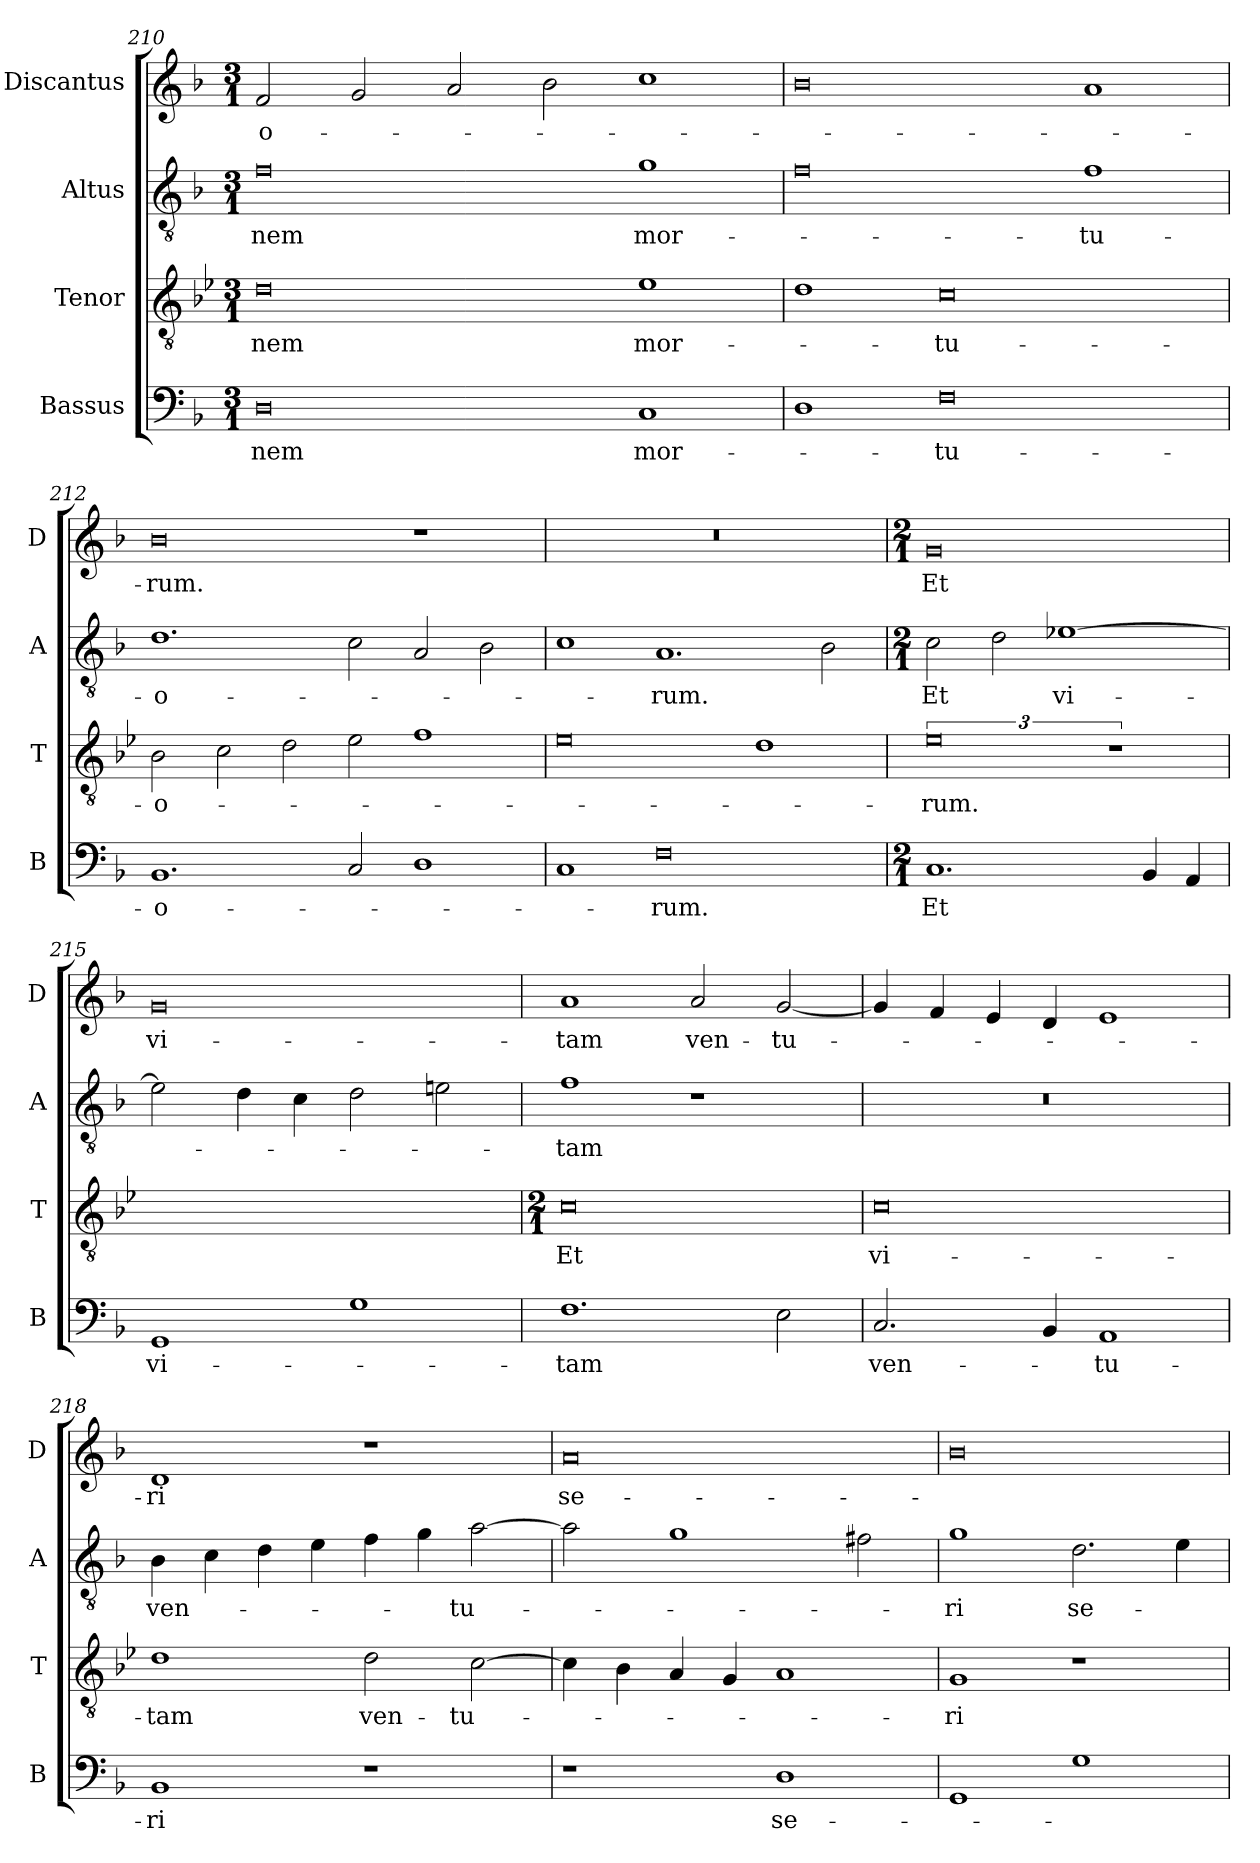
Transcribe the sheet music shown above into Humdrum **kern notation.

**kern	**text	**kern	**text	**kern	**text	**kern	**text
*part4	*part4	*part3	*part3	*part2	*part2	*part1	*part1
*staff4	*staff4	*staff3	*staff3	*staff2	*staff2	*staff1	*staff1
*I"Bassus	*	*I"Tenor	*	*I"Altus	*	*I"Discantus	*
*I'B	*	*I'T	*	*I'A	*	*I'D	*
*clefF4	*	*clefGv2	*	*clefGv2	*	*clefG2	*
*k[b-]	*	*k[b-e-]	*	*k[b-]	*	*k[b-]	*
*M3/1	*	*M3/1	*	*M3/1	*	*M3/1	*
=210	=210	=210	=210	=210	=210	=210	=210
0D	-nem	0d	-nem	0f	-nem	2f/	-o-
.	.	.	.	.	.	2g/	.
.	.	.	.	.	.	2a/	.
.	.	.	.	.	.	2b-\	.
1C	mor-	1e-	mor-	1g	mor-	1cc	.
=211	=211	=211	=211	=211	=211	=211	=211
1D	.	1d	.	0f	.	0b-	.
0F	-tu-	0c	-tu-	.	.	.	.
.	.	.	.	1f	-tu-	1a	.
=212	=212	=212	=212	=212	=212	=212	=212
1.BB-	-o-	2B-\	-o-	1.d	-o-	0b-	-rum.
.	.	2c\	.	.	.	.	.
.	.	2d\	.	.	.	.	.
2C/	.	2e-\	.	2c\	.	.	.
1D	.	1f	.	2A/	.	1r	.
.	.	.	.	2B-\	.	.	.
=213	=213	=213	=213	=213	=213	=213	=213
1C	.	0e-	.	1c	.	0.r	.
0F	-rum.	.	.	1.A	-rum.	.	.
.	.	1d	.	.	.	.	.
.	.	.	.	2B-\	.	.	.
=214	=214	=214	=214	=214	=214	=214	=214
*M2/1	*	*	*	*M2/1	*	*M2/1	*
1.C	Et	3%4e-	-rum.	2c\	Et	0g	Et
.	.	.	.	2d\	.	.	.
.	.	.	.	[1e-X	vi-	.	.
.	.	3%2r	.	.	.	.	.
4BB-/	.	.	.	.	.	.	.
4AA/	.	.	.	.	.	.	.
=215	=215	=215	=215	=215	=215	=215	=215
1GG	vi-	3%4.r	.	2e-\]	.	0g	vi-
.	.	.	.	4d\	.	.	.
.	.	.	.	4c\	.	.	.
1G	.	.	.	2d\	.	.	.
.	.	.	.	2en\	.	.	.
=216	=216	=216	=216	=216	=216	=216	=216
*	*	*M2/1	*	*	*	*	*
1.F	-tam	0c	Et	1f	-tam	1a	-tam
.	.	.	.	1r	.	2a/	ven-
2E\	.	.	.	.	.	[2g/	-tu-
=217	=217	=217	=217	=217	=217	=217	=217
2.C/	ven-	0c	vi-	0r	.	4g/]	.
.	.	.	.	.	.	4f/	.
.	.	.	.	.	.	4e/	.
4BB-/	.	.	.	.	.	4d/	.
1AA	-tu-	.	.	.	.	1e	.
=218	=218	=218	=218	=218	=218	=218	=218
1BB-	-ri	1d	-tam	4B-\	ven-	1d	-ri
.	.	.	.	4c\	.	.	.
.	.	.	.	4d\	.	.	.
.	.	.	.	4e\	.	.	.
1r	.	2d\	ven-	4f\	.	1r	.
.	.	.	.	4g\	.	.	.
.	.	[2c\	-tu-	[2a\	-tu-	.	.
=219	=219	=219	=219	=219	=219	=219	=219
1r	.	4c\]	.	2a\]	.	0a	se-
.	.	4B-\	.	.	.	.	.
.	.	4A/	.	1g	.	.	.
.	.	4G/	.	.	.	.	.
1D	se-	1A	.	.	.	.	.
.	.	.	.	2f#X\	.	.	.
=220	=220	=220	=220	=220	=220	=220	=220
1GG	.	1G	-ri	1g	-ri	0b-	.
1G	.	1r	.	2.d\	se-	.	.
.	.	.	.	4e\	.	.	.
=	=	=	=	=	=	=	=
*-	*-	*-	*-	*-	*-	*-	*-
